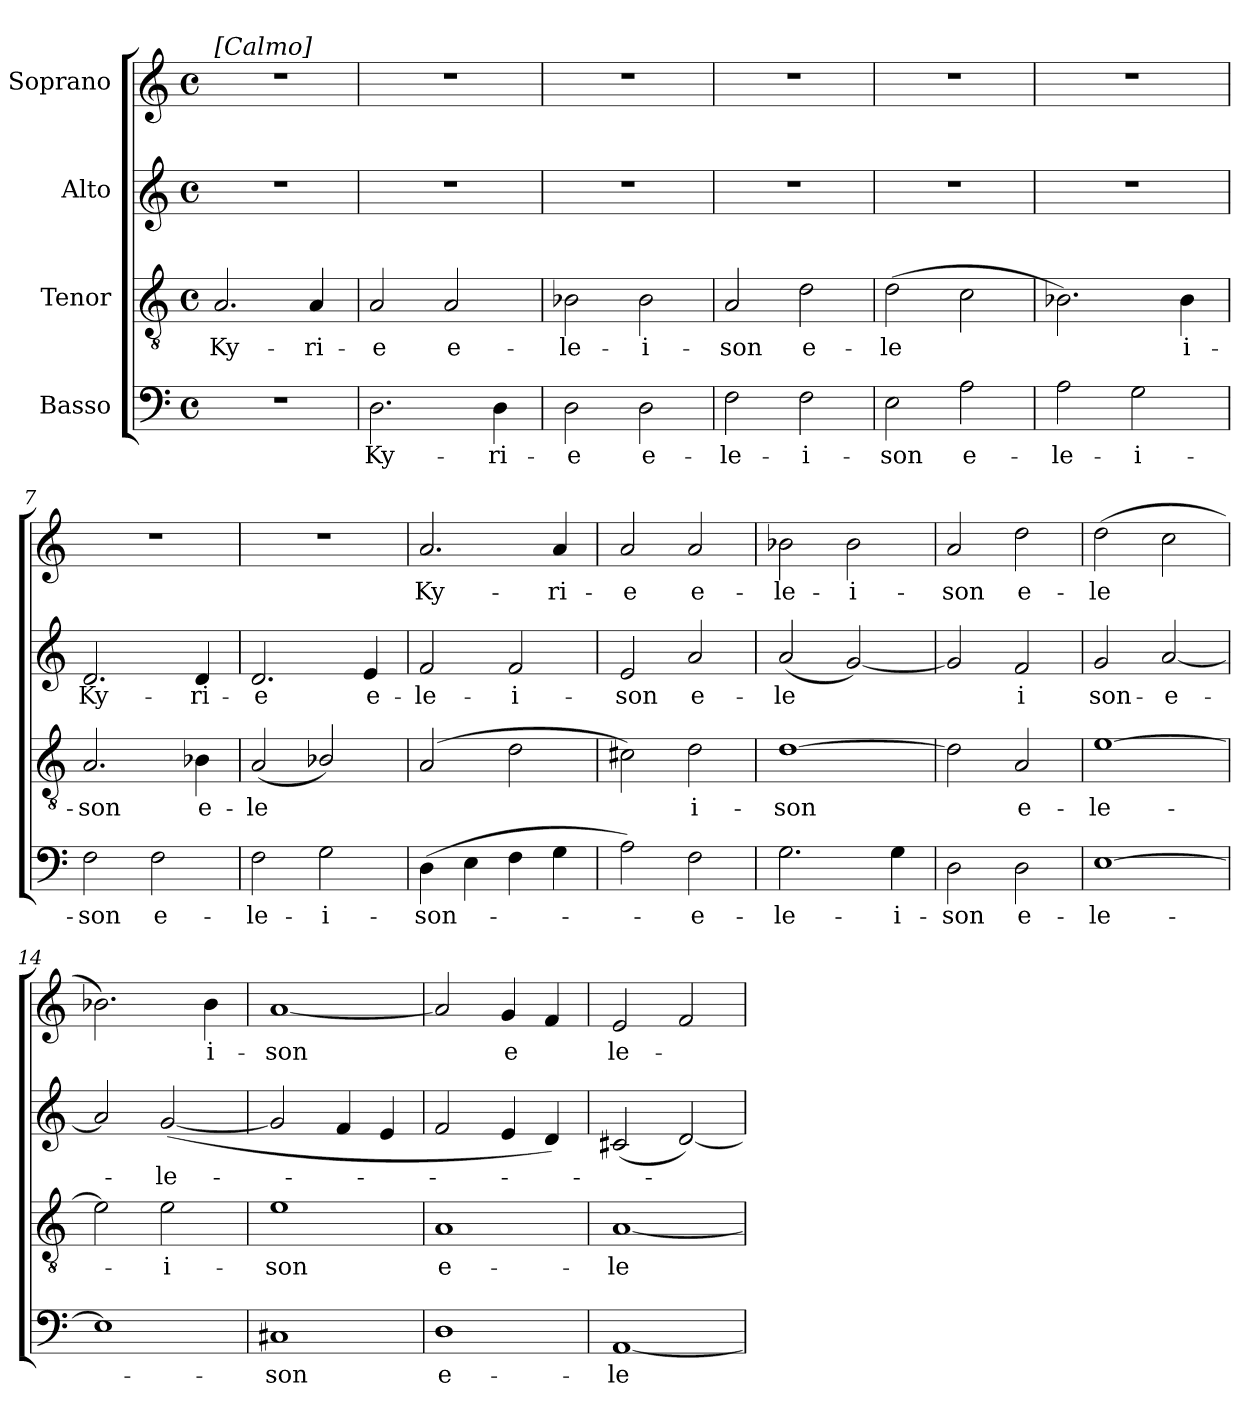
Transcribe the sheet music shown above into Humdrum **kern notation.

**kern	**text	**kern	**text	**kern	**text	**kern	**text
*part4	*part4	*part3	*part3	*part2	*part2	*part1	*part1
*staff4	*staff4	*staff3	*staff3	*staff2	*staff2	*staff1	*staff1
*I"Basso	*	*I"Tenor	*	*I"Alto	*	*I"Soprano	*
*clefF4	*	*clefGv2	*	*clefG2	*	*clefG2	*
*k[]	*	*k[]	*	*k[]	*	*k[]	*
*C:	*	*C:	*	*C:	*	*C:	*
*M4/4	*	*M4/4	*	*M4/4	*	*M4/4	*
*met(c)	*	*met(c)	*	*met(c)	*	*met(c)	*
=1	=1	=1	=1	=1	=1	=1	=1
!	!	!	!	!	!	!LO:TX:a:B:t=[Calmo]	!
!	!	!	!LO:LY:b	!	!	!	!
1r	.	2.A/	Ky-	1r	.	1r	.
!	!	!	!LO:LY:b	!	!	!	!
.	.	4A/	-ri-	.	.	.	.
=2	=2	=2	=2	=2	=2	=2	=2
!	!LO:LY:b	!	!LO:LY:b	!	!	!	!
2.D\	Ky-	2A/	-e	1r	.	1r	.
!	!	!	!LO:LY:b	!	!	!	!
.	.	2A/	e-	.	.	.	.
!	!LO:LY:b	!	!	!	!	!	!
4D\	-ri-	.	.	.	.	.	.
=3	=3	=3	=3	=3	=3	=3	=3
!	!LO:LY:b	!	!LO:LY:b	!	!	!	!
2D\	-e	2B-X\	-le-	1r	.	1r	.
!	!LO:LY:b	!	!LO:LY:b	!	!	!	!
2D\	e-	2B-\	-i-	.	.	.	.
=4	=4	=4	=4	=4	=4	=4	=4
!	!LO:LY:b	!	!LO:LY:b	!	!	!	!
2F\	-le-	2A/	-son	1r	.	1r	.
!	!LO:LY:b	!	!LO:LY:b	!	!	!	!
2F\	-i-	2d\	e-	.	.	.	.
=5	=5	=5	=5	=5	=5	=5	=5
!	!LO:LY:b	!	!LO:LY:b	!	!	!	!
2E\	-son	(>2d\	-le	1r	.	1r	.
!	!LO:LY:b	!	!	!	!	!	!
2A\	e-	2c\	.	.	.	.	.
=6	=6	=6	=6	=6	=6	=6	=6
!	!LO:LY:b	!	!	!	!	!	!
2A\	-le-	2.B-X\)	.	1r	.	1r	.
!	!LO:LY:b	!	!	!	!	!	!
2G\	-i-	.	.	.	.	.	.
!	!	!	!LO:LY:b	!	!	!	!
.	.	4B-\	i-	.	.	.	.
=7	=7	=7	=7	=7	=7	=7	=7
!	!LO:LY:b	!	!LO:LY:b	!	!LO:LY:b	!	!
2F\	-son	2.A/	-son	2.d/	Ky-	1r	.
!	!LO:LY:b	!	!	!	!	!	!
2F\	e-	.	.	.	.	.	.
!	!	!	!LO:LY:b	!	!LO:LY:b	!	!
.	.	4B-X\	e-	4d/	-ri-	.	.
=8	=8	=8	=8	=8	=8	=8	=8
!	!LO:LY:b	!	!LO:LY:b	!	!LO:LY:b	!	!
2F\	-le-	(<2A/	-le	2.d/	-e	1r	.
!	!LO:LY:b	!	!	!	!	!	!
2G\	-i-	2B-X/)	.	.	.	.	.
!	!	!	!	!	!LO:LY:b	!	!
.	.	.	.	4e/	e-	.	.
!!LO:LB:g=z
=9	=9	=9	=9	=9	=9	=9	=9
!	!LO:LY:b	!	!	!	!LO:LY:b	!	!LO:LY:b
(>4D\	-son-	(<2A/	.	2f/	-le-	2.a/	Ky-
4E\	.	.	.	.	.	.	.
!	!	!	!	!	!LO:LY:b	!	!
4F\	.	2d\	.	2f/	-i-	.	.
!	!	!	!	!	!	!	!LO:LY:b
4G\	.	.	.	.	.	4a/	-ri-
=10	=10	=10	=10	=10	=10	=10	=10
!	!	!	!	!	!LO:LY:b	!	!LO:LY:b
2A\)	.	2c#X\)	.	2e/	-son	2a/	-e
!	!LO:LY:b	!	!LO:LY:b	!	!LO:LY:b	!	!LO:LY:b
2F\	-e-	2d\	i-	2a/	e-	2a/	e-
=11	=11	=11	=11	=11	=11	=11	=11
!	!LO:LY:b	!	!LO:LY:b	!	!LO:LY:b	!	!LO:LY:b
2.G\	-le-	[>1d	-son	(<2a/	-le	2b-X\	-le-
!	!	!	!	!	!	!	!LO:LY:b
.	.	.	.	[<2g/)	.	2b-\	-i-
!	!LO:LY:b	!	!	!	!	!	!
4G\	-i-	.	.	.	.	.	.
=12	=12	=12	=12	=12	=12	=12	=12
!	!LO:LY:b	!	!	!	!	!	!LO:LY:b
2D\	-son	2d\]	.	2g/]	.	2a/	-son
!	!LO:LY:b	!	!LO:LY:b	!	!LO:LY:b	!	!LO:LY:b
2D\	e-	2A/	e-	2f/	i	2dd\	e-
=13	=13	=13	=13	=13	=13	=13	=13
!	!LO:LY:b	!	!LO:LY:b	!	!LO:LY:b	!	!LO:LY:b
[>1E	-le-	[>1e	-le-	2g/	son-	(>2dd\	-le
!	!	!	!	!	!LO:LY:b	!	!
.	.	.	.	[<2a/	-e-	2cc\	.
=14	=14	=14	=14	=14	=14	=14	=14
1E]	.	2e\]	.	2a/]	.	2.b-X\)	.
!	!	!	!LO:LY:b	!	!LO:LY:b	!	!
.	.	2e\	-i-	(<[<2g/	-le-	.	.
!	!	!	!	!	!	!	!LO:LY:b
.	.	.	.	.	.	4b-\	i-
=15	=15	=15	=15	=15	=15	=15	=15
!	!LO:LY:b	!	!LO:LY:b	!	!	!	!LO:LY:b
1C#X	-son	1e	-son	2g/]	.	[<1a	-son
.	.	.	.	4f/	.	.	.
.	.	.	.	4e/	.	.	.
=16	=16	=16	=16	=16	=16	=16	=16
!	!LO:LY:b	!	!LO:LY:b	!	!	!	!
1D	e-	1A	e-	2f/	.	2a/]	.
!	!	!	!	!	!	!	!LO:LY:b
.	.	.	.	4e/	.	4g/	e
.	.	.	.	4d/)	.	4f/	.
!!LO:LB:g=z
=17	=17	=17	=17	=17	=17	=17	=17
!	!LO:LY:b	!	!LO:LY:b	!	!	!	!LO:LY:b
[<1AA	-le-	[<1A	-le-	(<2c#X/	.	2e/	le-
.	.	.	.	[<2d/)	.	2f/	.
=	=	=	=	=	=	=	=
*-	*-	*-	*-	*-	*-	*-	*-
